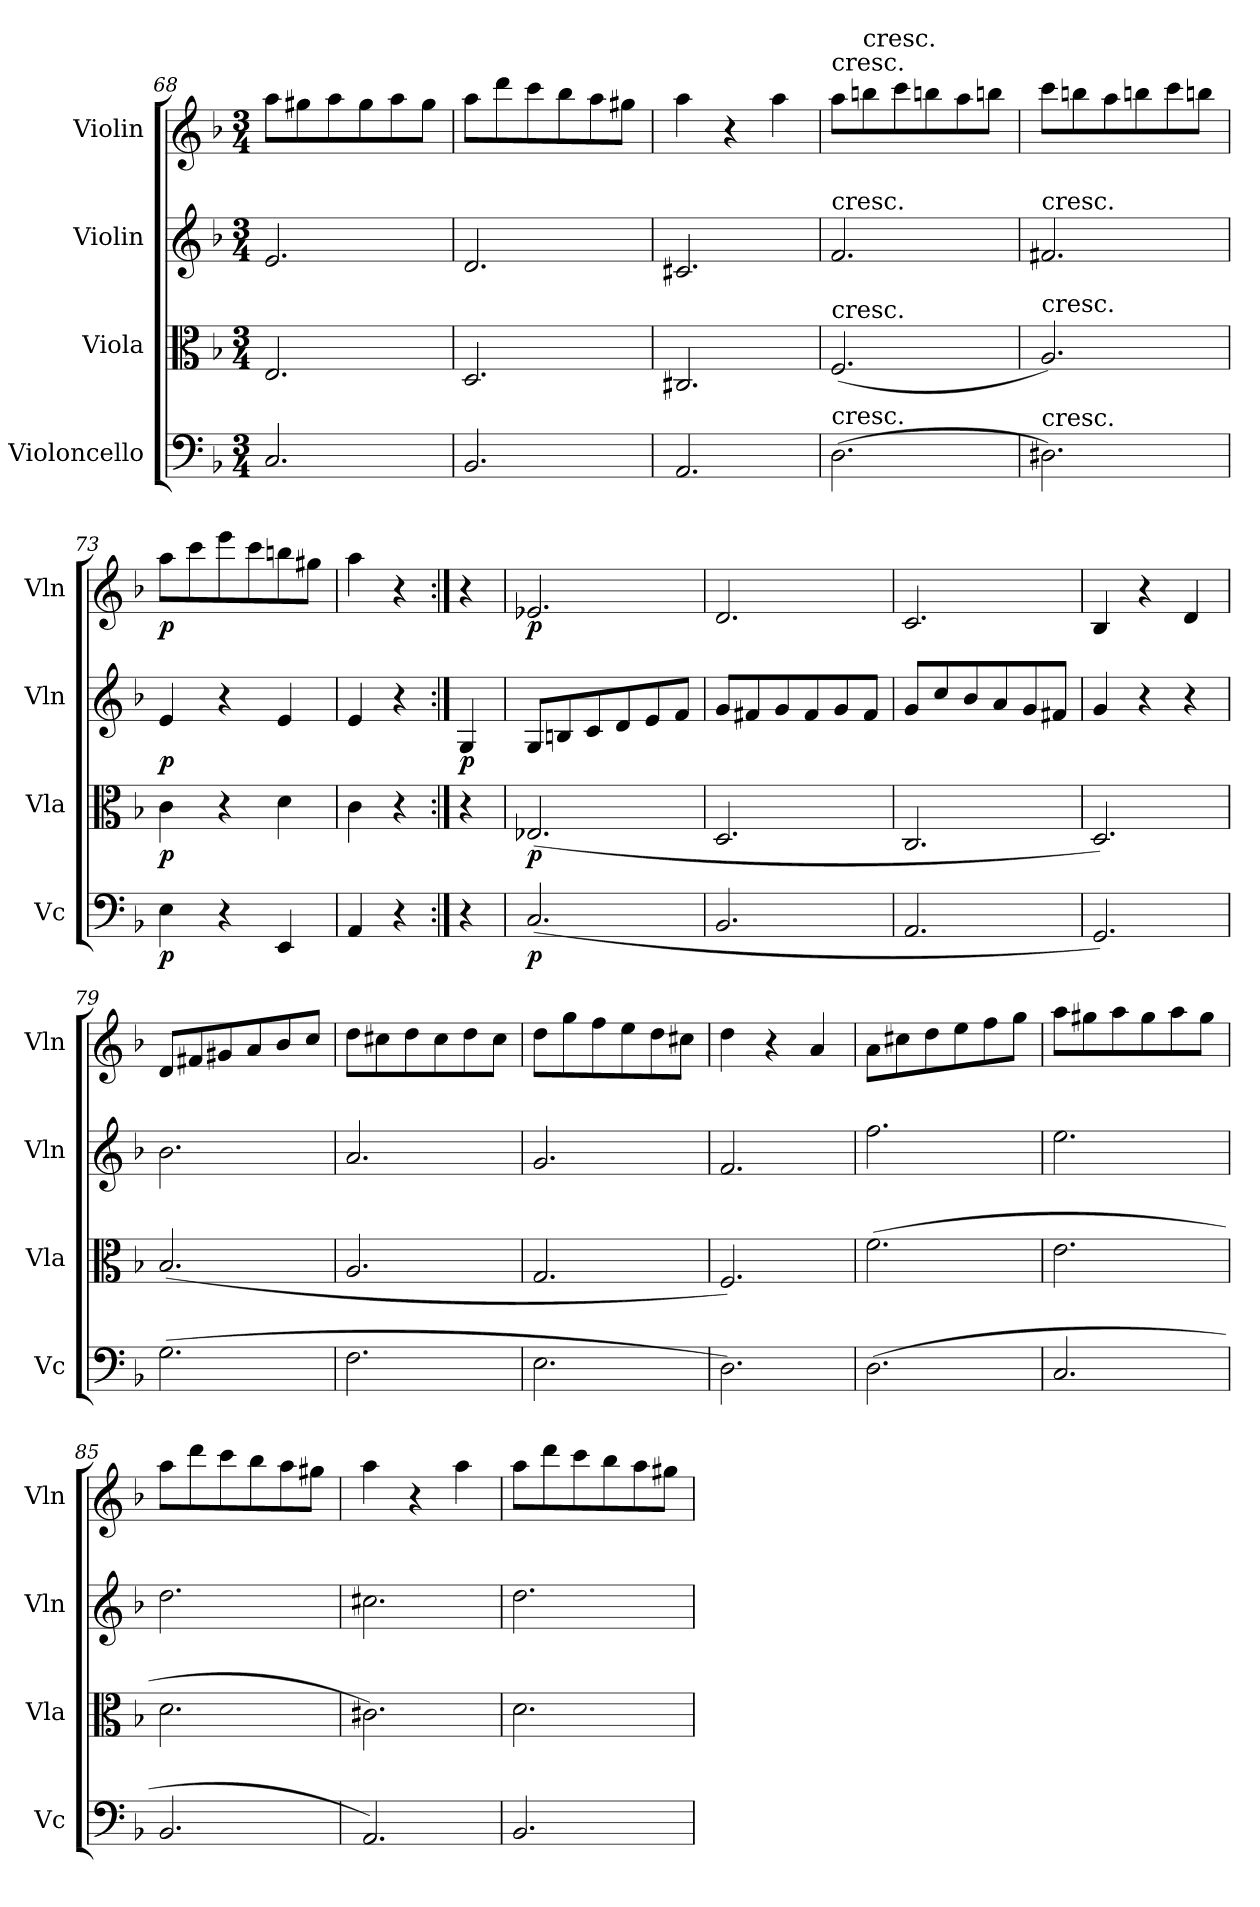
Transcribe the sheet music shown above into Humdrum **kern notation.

**kern	**dynam	**kern	**dynam	**kern	**dynam	**kern	**dynam
*part4	*part4	*part3	*part3	*part2	*part2	*part1	*part1
*staff4	*staff4	*staff3	*staff3	*staff2	*staff2	*staff1	*staff1
*I"Violoncello	*	*I"Viola	*	*I"Violin	*	*I"Violin	*
*I'Vc	*	*I'Vla	*	*I'Vln	*	*I'Vln	*
*clefF4	*	*clefC3	*	*clefG2	*	*clefG2	*
*k[b-]	*	*k[b-]	*	*k[b-]	*	*k[b-]	*
*M3/4	*	*M3/4	*	*M3/4	*	*M3/4	*
=68	=68	=68	=68	=68	=68	=68	=68
2.C/	.	2.E/	.	2.e/	.	8aa\L	.
.	.	.	.	.	.	8gg#X\	.
.	.	.	.	.	.	8aa\	.
.	.	.	.	.	.	8gg#\	.
.	.	.	.	.	.	8aa\	.
.	.	.	.	.	.	8gg#\J	.
=69	=69	=69	=69	=69	=69	=69	=69
2.BB-/	.	2.D/	.	2.d/	.	8aa\L	.
.	.	.	.	.	.	8ddd\	.
.	.	.	.	.	.	8ccc\	.
.	.	.	.	.	.	8bb-\	.
.	.	.	.	.	.	8aa\	.
.	.	.	.	.	.	8gg#X\J	.
=70	=70	=70	=70	=70	=70	=70	=70
2.AA/	.	2.C#X/	.	2.c#X/	.	4aa\	.
.	.	.	.	.	.	4r	.
.	.	.	.	.	.	4aa\	.
=71	=71	=71	=71	=71	=71	=71	=71
!	!	!	!	!	!	!LO:TX:t=cresc.	!
!	!	!	!	!LO:TX:t=cresc.	!	!	!
!	!	!LO:TX:t=cresc.	!	!	!	!	!
!LO:TX:t=cresc.	!	!	!	!	!	!	!
(2.D\	.	(2.F/	.	2.f/	.	8aa\L	.
!	!	!	!	!	!	!LO:TX:t=cresc.	!
.	.	.	.	.	.	8bbn\	.
.	.	.	.	.	.	8ccc\	.
.	.	.	.	.	.	8bbn\	.
.	.	.	.	.	.	8aa\	.
.	.	.	.	.	.	8bbn\J	.
=72	=72	=72	=72	=72	=72	=72	=72
!	!	!	!	!LO:TX:t=cresc.	!	!	!
!	!	!LO:TX:t=cresc.	!	!	!	!	!
!LO:TX:t=cresc.	!	!	!	!	!	!	!
2.D#X\)	.	2.A/)	.	2.f#X/	.	8ccc\L	.
.	.	.	.	.	.	8bbn\	.
.	.	.	.	.	.	8aa\	.
.	.	.	.	.	.	8bbn\	.
.	.	.	.	.	.	8ccc\	.
.	.	.	.	.	.	8bbn\J	.
=73	=73	=73	=73	=73	=73	=73	=73
4E\	p	4c\	p	4e/	p	8aa\L	p
.	.	.	.	.	.	8ccc\	.
4r	.	4r	.	4r	.	8eee\	.
.	.	.	.	.	.	8ccc\	.
4EE/	.	4d\	.	4e/	.	8bbn\	.
.	.	.	.	.	.	8gg#X\J	.
=74	=74	=74	=74	=74	=74	=74	=74
4AA/	.	4c\	.	4e/	.	4aa\	.
4r	.	4r	.	4r	.	4r	.
=:|!	=:|!	=:|!	=:|!	=:|!	=:|!	=:|!	=:|!
4r	.	4r	.	4G/	p	4r	.
=75	=75	=75	=75	=75	=75	=75	=75
(2.C/	p	(2.E-X/	p	8G/L	.	2.e-X/	p
.	.	.	.	8Bn/	.	.	.
.	.	.	.	8c/	.	.	.
.	.	.	.	8d/	.	.	.
.	.	.	.	8e/	.	.	.
.	.	.	.	8f/J	.	.	.
=76	=76	=76	=76	=76	=76	=76	=76
2.BB-/	.	2.D/	.	8g/L	.	2.d/	.
.	.	.	.	8f#X/	.	.	.
.	.	.	.	8g/	.	.	.
.	.	.	.	8f#/	.	.	.
.	.	.	.	8g/	.	.	.
.	.	.	.	8f#/J	.	.	.
=77	=77	=77	=77	=77	=77	=77	=77
2.AA/	.	2.C/	.	8g/L	.	2.c/	.
.	.	.	.	8cc/	.	.	.
.	.	.	.	8b-/	.	.	.
.	.	.	.	8a/	.	.	.
.	.	.	.	8g/	.	.	.
.	.	.	.	8f#X/J	.	.	.
=78	=78	=78	=78	=78	=78	=78	=78
2.GG/)	.	2.D/)	.	4g/	.	4B-/	.
.	.	.	.	4r	.	4r	.
.	.	.	.	4r	.	4d/	.
=79	=79	=79	=79	=79	=79	=79	=79
(2.G\	.	(2.B-/	.	2.b-\	.	8d/L	.
.	.	.	.	.	.	8f#X/	.
.	.	.	.	.	.	8g#X/	.
.	.	.	.	.	.	8a/	.
.	.	.	.	.	.	8b-/	.
.	.	.	.	.	.	8cc/J	.
=80	=80	=80	=80	=80	=80	=80	=80
2.F\	.	2.A/	.	2.a/	.	8dd\L	.
.	.	.	.	.	.	8cc#X\	.
.	.	.	.	.	.	8dd\	.
.	.	.	.	.	.	8cc#\	.
.	.	.	.	.	.	8dd\	.
.	.	.	.	.	.	8cc#\J	.
=81	=81	=81	=81	=81	=81	=81	=81
2.E\	.	2.G/	.	2.g/	.	8dd\L	.
.	.	.	.	.	.	8gg\	.
.	.	.	.	.	.	8ff\	.
.	.	.	.	.	.	8ee\	.
.	.	.	.	.	.	8dd\	.
.	.	.	.	.	.	8cc#X\J	.
=82	=82	=82	=82	=82	=82	=82	=82
2.D\)	.	2.F/)	.	2.f/	.	4dd\	.
.	.	.	.	.	.	4r	.
.	.	.	.	.	.	4a/	.
=83	=83	=83	=83	=83	=83	=83	=83
(2.D\	.	(2.f\	.	2.ff\	.	8a\L	.
.	.	.	.	.	.	8cc#X\	.
.	.	.	.	.	.	8dd\	.
.	.	.	.	.	.	8ee\	.
.	.	.	.	.	.	8ff\	.
.	.	.	.	.	.	8gg\J	.
=84	=84	=84	=84	=84	=84	=84	=84
2.C/	.	2.e\	.	2.ee\	.	8aa\L	.
.	.	.	.	.	.	8gg#X\	.
.	.	.	.	.	.	8aa\	.
.	.	.	.	.	.	8gg#\	.
.	.	.	.	.	.	8aa\	.
.	.	.	.	.	.	8gg#\J	.
=85	=85	=85	=85	=85	=85	=85	=85
2.BB-/	.	2.d\	.	2.dd\	.	8aa\L	.
.	.	.	.	.	.	8ddd\	.
.	.	.	.	.	.	8ccc\	.
.	.	.	.	.	.	8bb-\	.
.	.	.	.	.	.	8aa\	.
.	.	.	.	.	.	8gg#X\J	.
=86	=86	=86	=86	=86	=86	=86	=86
2.AA/)	.	2.c#X\)	.	2.cc#X\	.	4aa\	.
.	.	.	.	.	.	4r	.
.	.	.	.	.	.	4aa\	.
=87	=87	=87	=87	=87	=87	=87	=87
2.BB-/	.	2.d\	.	2.dd\	.	8aa\L	.
.	.	.	.	.	.	8ddd\	.
.	.	.	.	.	.	8ccc\	.
.	.	.	.	.	.	8bb-\	.
.	.	.	.	.	.	8aa\	.
.	.	.	.	.	.	8gg#X\J	.
=	=	=	=	=	=	=	=
*-	*-	*-	*-	*-	*-	*-	*-
